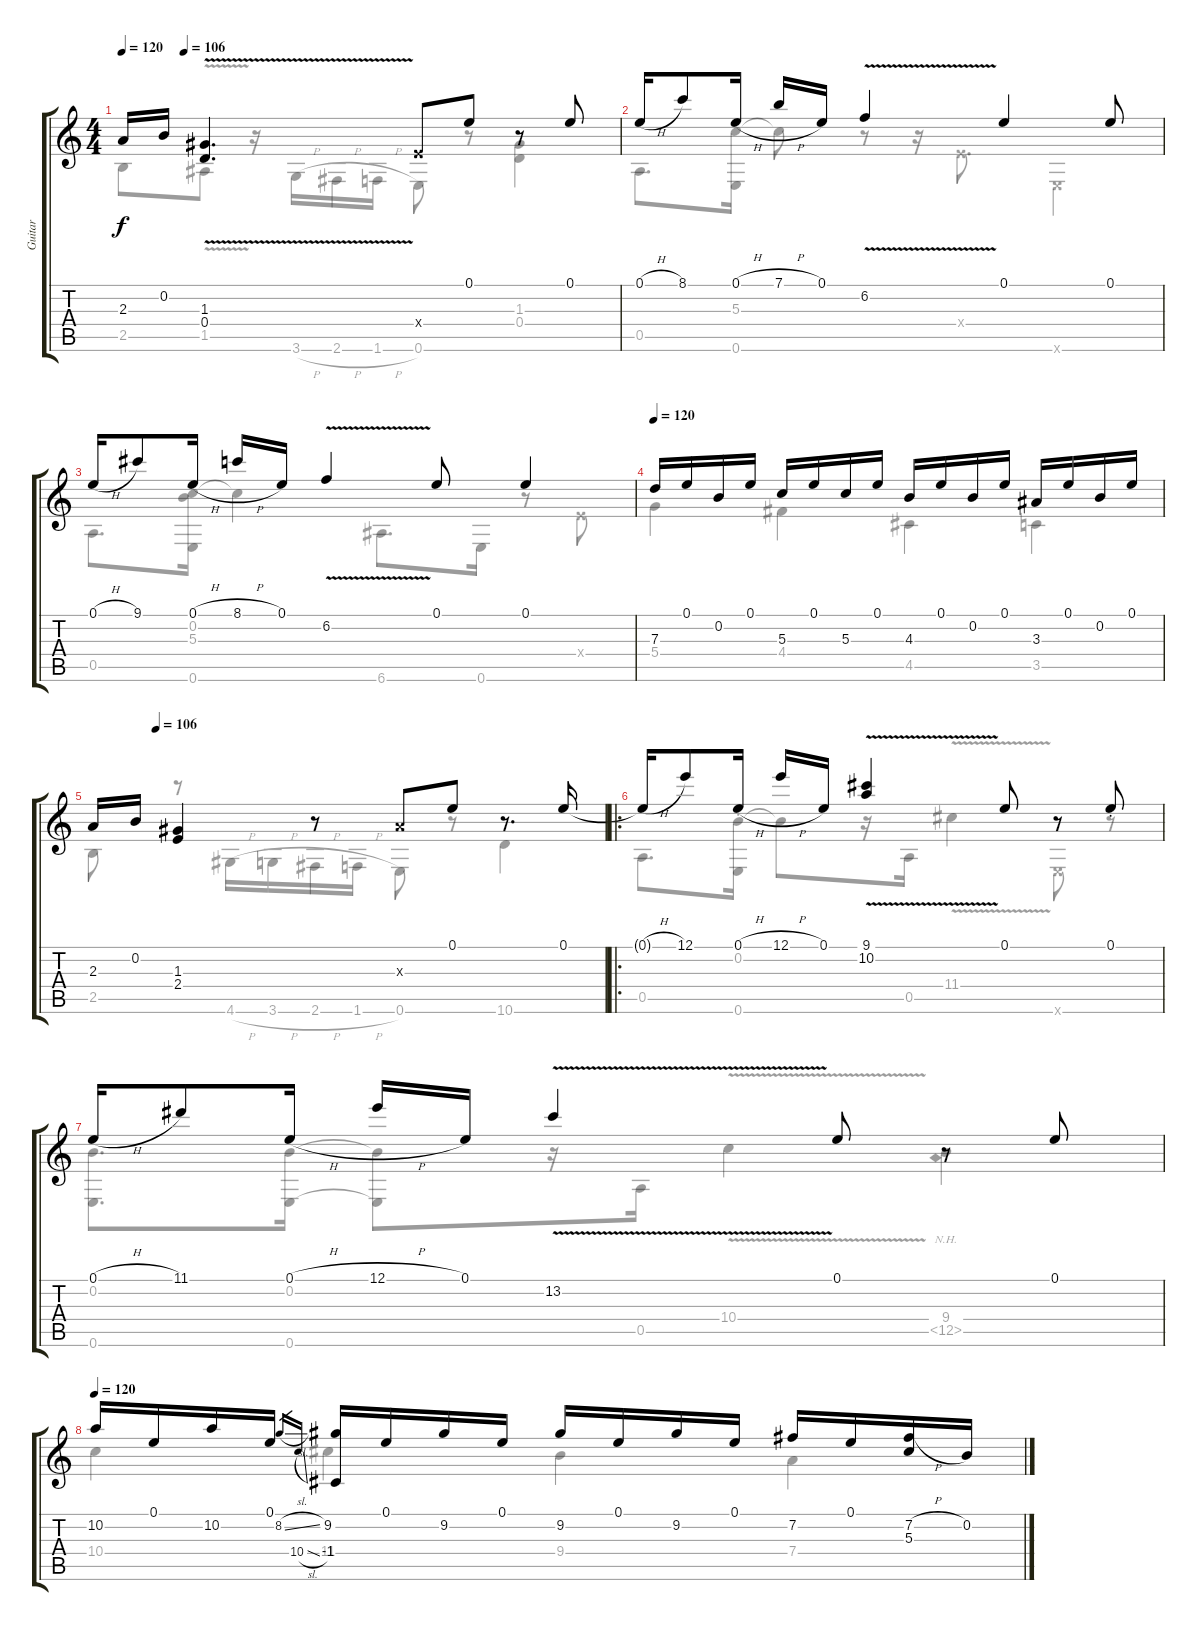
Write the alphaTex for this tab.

\track ("Guitar" "Guitar") {instrument acousticguitarnylon}
\staff {score tabs}
\tuning (E4 B3 G3 D3 A2 E2) {hide}
\voice
\ts (4 4)
\tempo 120
\tempo (106 0.125)
\clef g2
\ks aminor
2.3.16{dy f} 0.2.16 (1.3{v} 0.4{v}).4{d} 2.4{x}.8 0.1.8 r.8 0.1.8 |
0.1{h}.16 8.1.8 0.1{h}.16 7.1{h}.16 0.1.16 6.2{v}.4 0.1.4 0.1.8 |
0.1{h}.16 9.1.8 0.1{h}.16 8.1{h}.16 0.1.16 6.2{v}.4 0.1.8 0.1.4 |
\tempo 120
7.3.16 0.1.16 0.2.16 0.1.16 5.3.16 0.1.16 5.3.16 0.1.16 4.3.16 0.1.16 0.2.16 0.1.16 3.3.16 0.1.16 0.2.16 0.1.16 |
\tempo (106 0.125)
2.3.16 0.2.16 (1.3 2.4).4 r.8 2.3{x}.8 0.1.8 r.8{d} 0.1.16 |
\ro
0.1{h t}.16 12.1.8 0.1{h}.16 12.1{h}.16 0.1.16 (9.1{v} 10.2{v}).4 0.1.8 r.8 0.1{st}.8 |
0.1{h}.16 11.1.8 0.1{h}.16 12.1{h}.16 0.1.16 13.2{v}.4 0.1.8 r.8 0.1.8 |
\tempo 120
10.2.16 0.1.16 10.2.16 0.1.16 8.2{sl}.16{gr} 10.4{sl}.16{gr} (9.2 -1.4).16 0.1.16 9.2.16 0.1.16 9.2.16 0.1.16 9.2.16 0.1.16 7.2.16 0.1.16 (7.2{h} 5.3).16 0.2.16
\voice
\clef g2
\ottava regular
\simile none
\ks aminor
2.5.8{dy f} 1.5{v}.8 r.16 3.6{h}.16 2.6{h}.16 1.6{h}.16 0.6.8 r.8 (1.3 0.4).4 |
0.5.8{d} (5.3 0.6{st}).16 5.3{t}.8 r.8 r.16 2.4{x}.8{d} 0.6{x}.4 |
0.5.8{d} (0.2 5.3 0.6{st}).16 5.3{t}.4 6.6.8{d} 0.6.16 r.8 2.4{x}.8 |
5.4.4 4.4.4 4.5.4 3.5.4 |
2.5.8 r.8 4.6{h}.16 3.6{h}.16 2.6{h}.16 1.6{h}.16 0.6.8 r.8 10.6.4 |
0.5.8{d} (0.2 0.6{st}).16 0.2{t}.8 r.16 0.5.16 11.4{v}.4 0.6{x}.8 r.8 |
(0.2 0.6).8{d} (0.2 0.6).16 (0.2{t} 0.6{t}).8 r.16 0.5.16 10.4{v}.4 (9.4 12.5{nh}).4 |
10.4.4 11.4.4 9.4.4 7.4.4
